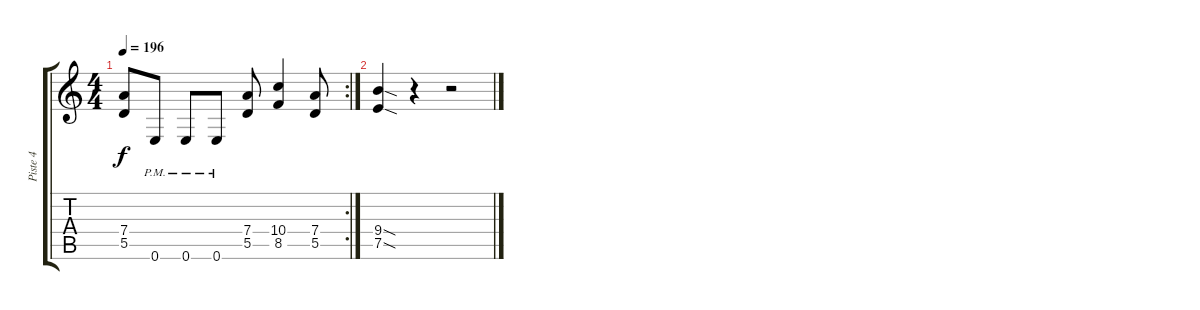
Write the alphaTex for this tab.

\track ("Piste 4" "Piste 4") {instrument distortionguitar}
\staff {score tabs}
\tuning (E4 B3 G3 D3 A2 E2) {hide}
\rc 2
\ts (4 4)
\tempo 196
\clef g2
\ks c
(7.4 5.5).8{dy f} 0.6{pm}.8 0.6{pm}.8 0.6{pm}.8 (7.4 5.5).8 (10.4 8.5).4 (7.4 5.5).8 |
(9.4{sod} 7.5{sod}).4 r.4 r.2
